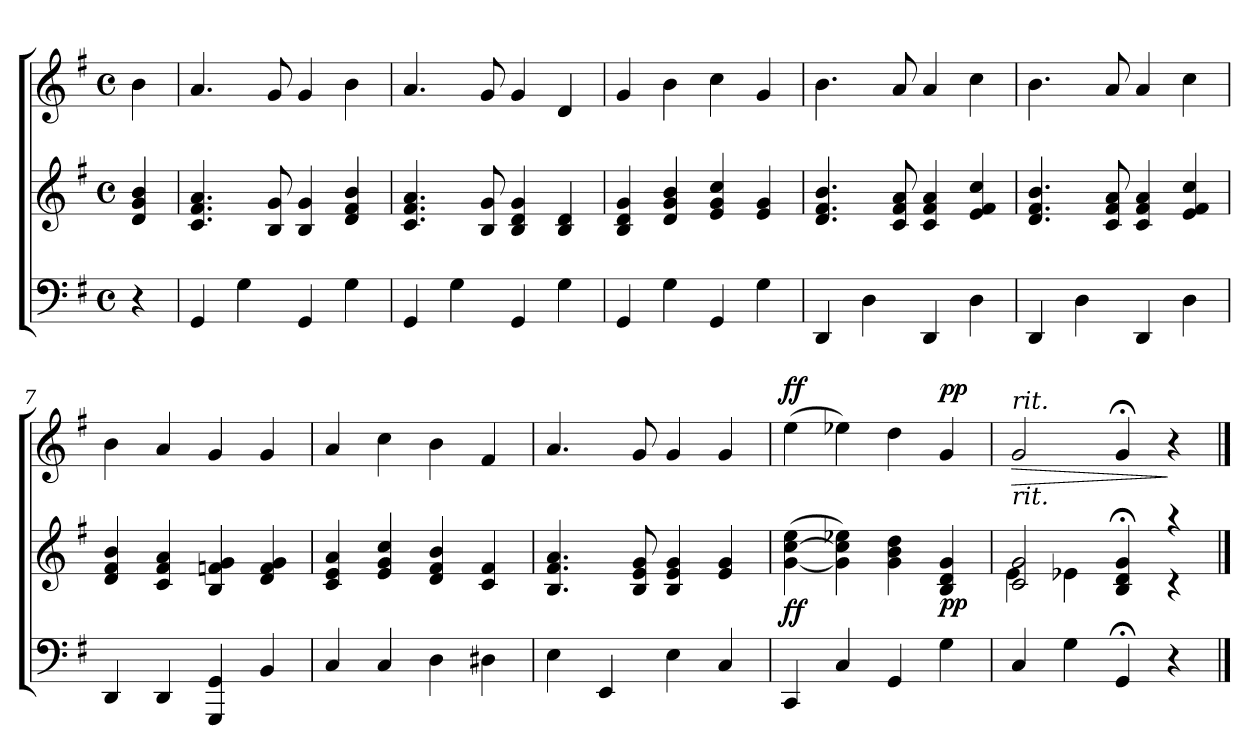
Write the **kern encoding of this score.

**kern	**kern	**dynam	**kern	**dynam
*part2	*part2	*part2	*part1	*part1
*staff3	*staff2	*staff2/3	*staff1	*staff1
*clefF4	*clefG2	*	*clefG2	*
*k[f#]	*k[f#]	*	*k[f#]	*
*G:	*G:	*	*G:	*
*M4/4	*M4/4	*	*M4/4	*
*met(c)	*met(c)	*	*met(c)	*
=1	=1	=1	=1	=1
4r	4d/ 4g/ 4b/	.	4b\	.
=2	=2	=2	=2	=2
4GG/	4.c/ 4.f#/ 4.a/	.	4.a/	.
4G\	.	.	.	.
.	8B/ 8g/	.	8g/	.
4GG/	4B/ 4g/	.	4g/	.
4G\	4d/ 4f#/ 4b/	.	4b\	.
=3	=3	=3	=3	=3
4GG/	4.c/ 4.f#/ 4.a/	.	4.a/	.
4G\	.	.	.	.
.	8B/ 8g/	.	8g/	.
4GG/	4B/ 4d/ 4g/	.	4g/	.
4G\	4B/ 4d/	.	4d/	.
=4	=4	=4	=4	=4
4GG/	4B/ 4d/ 4g/	.	4g/	.
4G\	4d/ 4g/ 4b/	.	4b\	.
4GG/	4e/ 4g/ 4cc/	.	4cc\	.
4G\	4e/ 4g/	.	4g/	.
!!LO:LB:g=z
=5	=5	=5	=5	=5
4DD/	4.d/ 4.f#/ 4.b/	.	4.b\	.
4D\	.	.	.	.
.	8c/ 8f#/ 8a/	.	8a/	.
4DD/	4c/ 4f#/ 4a/	.	4a/	.
4D\	4e/ 4f#/ 4cc/	.	4cc\	.
=6	=6	=6	=6	=6
4DD/	4.d/ 4.f#/ 4.b/	.	4.b\	.
4D\	.	.	.	.
.	8c/ 8f#/ 8a/	.	8a/	.
4DD/	4c/ 4f#/ 4a/	.	4a/	.
4D\	4e/ 4f#/ 4cc/	.	4cc\	.
=7	=7	=7	=7	=7
4DD/	4d/ 4f#/ 4b/	.	4b\	.
4DD/	4c/ 4f#/ 4a/	.	4a/	.
4GGG/ 4GG/	4B/ 4fn/ 4g/	.	4g/	.
4BB/	4d/ 4f/ 4g/	.	4g/	.
!!LO:LB:g=z
=8	=8	=8	=8	=8
4C/	4c/ 4e/ 4a/	.	4a/	.
4C/	4e/ 4g/ 4cc/	.	4cc\	.
4D\	4d/ 4f#/ 4b/	.	4b\	.
4D#X\	4c/ 4f#/	.	4f#/	.
=9	=9	=9	=9	=9
4E\	4.B/ 4.f#/ 4.a/	.	4.a/	.
4EE/	.	.	.	.
.	8B/ 8e/ 8g/	.	8g/	.
4E\	4B/ 4e/ 4g/	.	4g/	.
4C/	4e/ 4g/	.	4g/	.
=10	=10	=10	=10	=10
!	!	!LO:DY:b	!	!LO:DY:a
4CC/	(>[4g\ [4cc\ 4ee\	ff	(>4ee\	ff
4C/	4g\] 4cc\] 4ee-X\)	.	4ee-X\)	.
4GG/	4g\ 4b\ 4dd\	.	4dd\	.
!	!	!LO:DY:b	!	!LO:DY:a
4G\	4B/ 4d/ 4g/	pp	4g/	pp
=11	=11	=11	=11	=11
*	*^	*	*	*
!	!	!	!	!LO:TX:a:i:t=rit.	!
!	!	!	!	!LO:TX:b:i:t=rit.	!
!	!	!	!	!	!LO:HP:b
4C/	2c/ 2g/	4e\	.	2g/	>
4G\	.	4e-X\	.	.	.
4GG;</	4B/;< 4d/;< 4g/;<	4ryy	.	4g;</	.
4r	4raa	4rc	.	4r	]
*	*v	*v	*	*	*
==	==	==	==	==
*-	*-	*-	*-	*-
